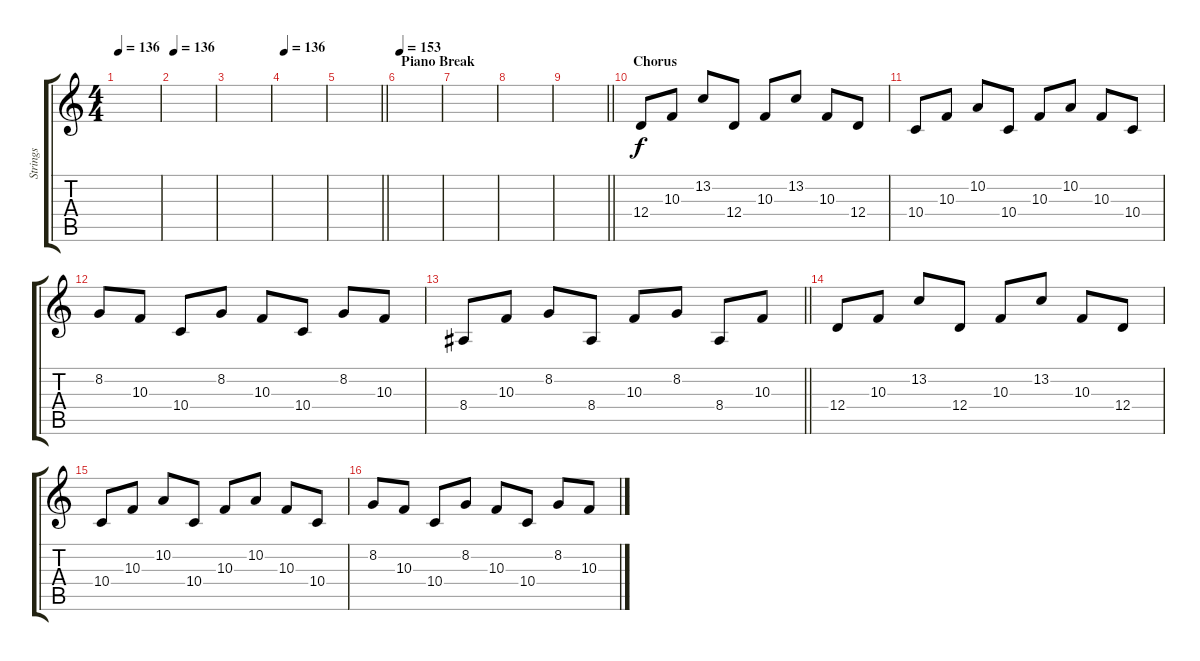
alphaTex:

\track ("Strings" "Strings") {instrument stringensemble1}
\staff {score tabs}
\tuning (E4 B3 G3 D3 A2 D2) {hide}
\ts (4 4)
\tempo 136
\clef g2
\ks c
|
\tempo 136
|
|
\tempo 136
|
\barLineRight lightlight
|
\section ("" "Piano Break")
\tempo 153
|
|
|
\barLineRight lightlight
|
\section ("" "Chorus")
12.4.8 10.3.8 13.2.8 12.4.8 10.3.8 13.2.8 10.3.8 12.4.8 |
10.4.8 10.3.8 10.2.8 10.4.8 10.3.8 10.2.8 10.3.8 10.4.8 |
8.2.8 10.3.8 10.4.8 8.2.8 10.3.8 10.4.8 8.2.8 10.3.8 |
\barLineRight lightlight
8.4.8 10.3.8 8.2.8 8.4.8 10.3.8 8.2.8 8.4.8 10.3.8 |
12.4.8 10.3.8 13.2.8 12.4.8 10.3.8 13.2.8 10.3.8 12.4.8 |
10.4.8 10.3.8 10.2.8 10.4.8 10.3.8 10.2.8 10.3.8 10.4.8 |
8.2.8 10.3.8 10.4.8 8.2.8 10.3.8 10.4.8 8.2.8 10.3.8
